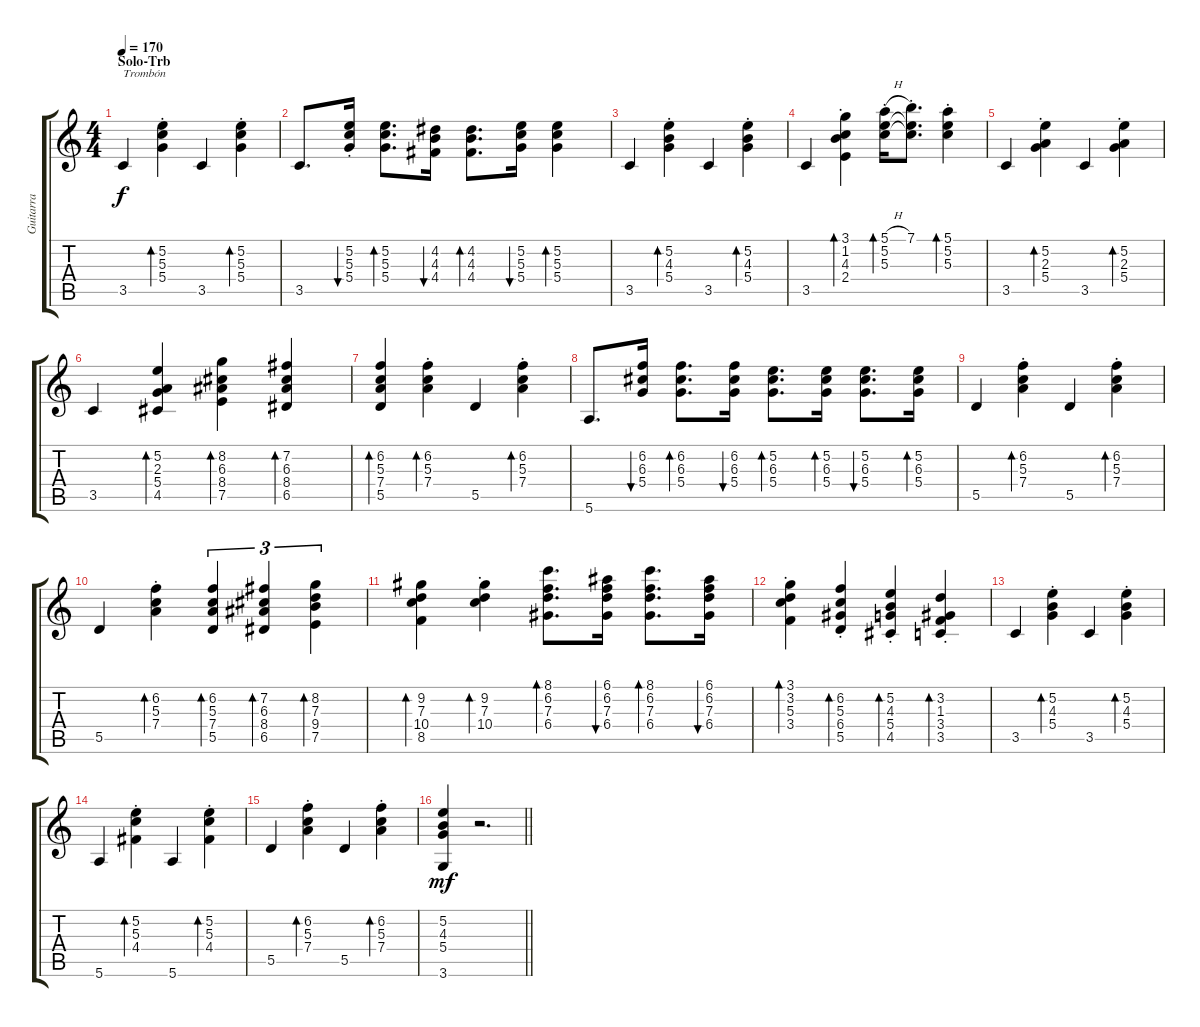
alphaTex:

\track ("Guitarra" "Guitarra") {instrument electricguitarjazz}
\staff {score tabs}
\tuning (E4 B3 G3 D3 A2 E2) {hide}
\ts (4 4)
\section ("" "Solo-Trb")
\tempo 170
\clef g2
\ks c
3.5.4{txt "Trombón" dy f} (5.2{st} 5.3{st} 5.4{st}).4{bd 60} 3.5.4 (5.2{st} 5.3{st} 5.4{st}).4{bd 60} |
3.5.8{d} (5.2{st} 5.3{st} 5.4{st}).16{bu 60} (5.2 5.3 5.4).8{d bd 60} (4.2 4.3 4.4).16{bu 60} (4.2 4.3 4.4).8{d bd 60} (5.2 5.3 5.4).16{bu 60} (5.2 5.3 5.4).4{bd 60} |
3.5.4 (5.2{st} 4.3{st} 5.4{st}).4{bd 60} 3.5.4 (5.2{st} 4.3{st} 5.4{st}).4{bd 60} |
3.5.4 (3.1 1.2{st} 4.3{st} 2.4{st}).4{bd 60} (5.1{h st} 5.2{st} 5.3{st}).16{bd 60} (7.1{st} 5.2{t} 5.3{t}).8{d} (5.1 5.2{st} 5.3{st}).4{bd 60} |
3.5.4 (5.2{st} 2.3{st} 5.4{st}).4{bd 60} 3.5.4 (5.2{st} 2.3{st} 5.4{st}).4{bd 60} |
3.5.4 (5.2 2.3 5.4 4.5).4{bd 60} (8.2 6.3 8.4 7.5).4{bd 60} (7.2 6.3 8.4 6.5).4{bd 60} |
(6.2 5.3 7.4 5.5).4{bd 60} (6.2{st} 5.3{st} 7.4{st}).4{bd 60} 5.5.4 (6.2{st} 5.3{st} 7.4{st}).4{bd 60} |
5.6.8{d} (6.2 6.3 5.4).16{bu 60} (6.2 6.3 5.4).8{d bd 60} (6.2 6.3 5.4).16{bu 60} (5.2 6.3 5.4).8{d bd 60} (5.2 6.3 5.4).16{bd 60} (5.2 6.3 5.4).8{d bu 60} (5.2 6.3 5.4).16{bd 60} |
5.5.4 (6.2{st} 5.3{st} 7.4{st}).4{bd 60} 5.5.4 (6.2{st} 5.3{st} 7.4{st}).4{bd 60} |
5.5.4 (6.2{st} 5.3{st} 7.4{st}).4{bd 60} (6.2 5.3 7.4 5.5).4{tu (3 2) bd 60} (7.2 6.3 8.4 6.5).4{tu (3 2) bd 60} (8.2 7.3 9.4 7.5).4{tu (3 2) bd 60} |
(9.2 7.3 10.4 8.5).4{bd 60} (9.2{st} 7.3{st} 10.4{st}).4{bd 60} (8.1 6.2 7.3 6.4).8{d bd 60} (6.1 6.2 7.3 6.4).16{bu 60} (8.1 6.2 7.3 6.4).8{d bd 60} (6.1 6.2 7.3 6.4).16{bu 60} |
(3.1{st} 3.2{st} 5.3{st} 3.4{st}).4{bd 60} (6.2{st} 5.3{st} 6.4{st} 5.5{st}).4{bd 60} (5.2{st} 4.3{st} 5.4{st} 4.5{st}).4{bd 60} (3.2{st} 1.3{st} 3.4{st} 3.5{st}).4{bd 60} |
3.5.4 (5.2{st} 4.3{st} 5.4{st}).4{bd 60} 3.5.4 (5.2{st} 4.3{st} 5.4{st}).4{bd 60} |
5.6.4 (5.2{st} 5.3{st} 4.4{st}).4{bd 60} 5.6.4 (5.2{st} 5.3{st} 4.4{st}).4{bd 60} |
5.5.4 (6.2{st} 5.3{st} 7.4{st}).4{bd 60} 5.5.4 (6.2{st} 5.3{st} 7.4{st}).4{bd 60} |
\barLineRight lightlight
(5.2 4.3 5.4 3.6).4{dy mf} r.2{d}
